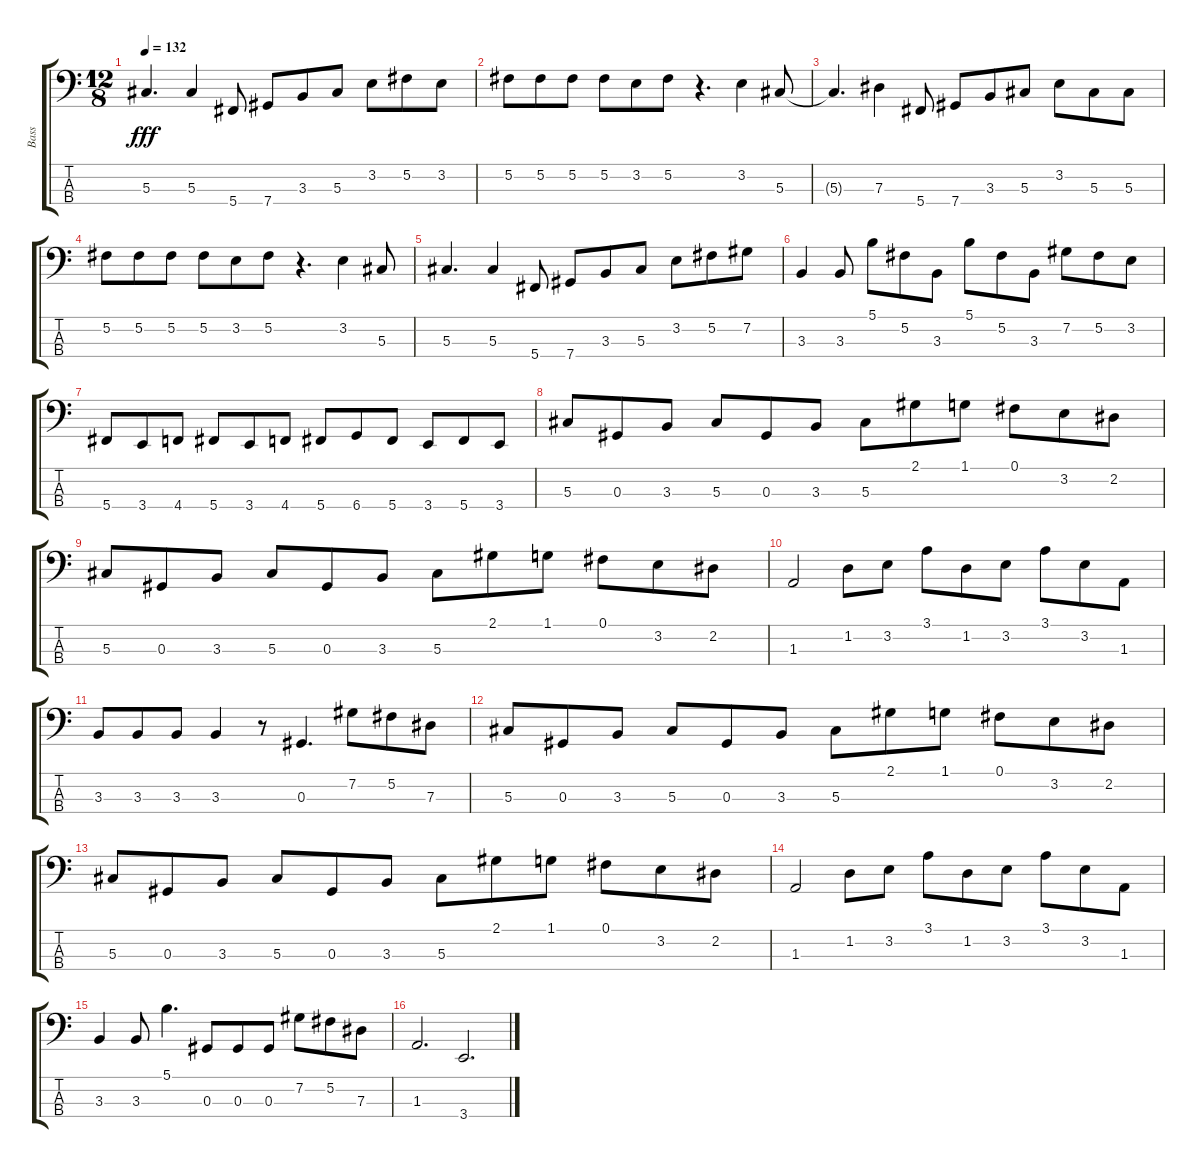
\track ("Bass" "Bass") {instrument electricbassfinger}
\staff {score tabs}
\tuning (Gb2 Db2 Ab1 Db1) {hide}
\ts (12 8)
\tempo 132
\clef f4
\ks c
5.3{t}.4{d dy fff} 5.3.4 5.4.8 7.4.8 3.3.8 5.3.8 3.2.8 5.2.8 3.2.8 |
5.2.8 5.2.8 5.2.8 5.2.8 3.2.8 5.2.8 r.4{d} 3.2.4 5.3.8 |
5.3{t}.4{d} 7.3.4 5.4.8 7.4.8 3.3.8 5.3.8 3.2.8 5.3.8 5.3.8 |
5.2.8 5.2.8 5.2.8 5.2.8 3.2.8 5.2.8 r.4{d} 3.2.4 5.3.8 |
5.3.4{d} 5.3.4 5.4.8 7.4.8 3.3.8 5.3.8 3.2.8 5.2.8 7.2.8 |
3.3.4 3.3.8 5.1.8 5.2.8 3.3.8 5.1.8 5.2.8 3.3.8 7.2.8 5.2.8 3.2.8 |
5.4.8 3.4.8 4.4.8 5.4.8 3.4.8 4.4.8 5.4.8 6.4.8 5.4.8 3.4.8 5.4.8 3.4.8 |
5.3.8 0.3.8 3.3.8 5.3.8 0.3.8 3.3.8 5.3.8 2.1.8 1.1.8 0.1.8 3.2.8 2.2.8 |
5.3.8 0.3.8 3.3.8 5.3.8 0.3.8 3.3.8 5.3.8 2.1.8 1.1.8 0.1.8 3.2.8 2.2.8 |
1.3.2 1.2.8 3.2.8 3.1.8 1.2.8 3.2.8 3.1.8 3.2.8 1.3.8 |
3.3.8 3.3.8 3.3.8 3.3.4 r.8 0.3.4{d} 7.2.8 5.2.8 7.3.8 |
5.3.8 0.3.8 3.3.8 5.3.8 0.3.8 3.3.8 5.3.8 2.1.8 1.1.8 0.1.8 3.2.8 2.2.8 |
5.3.8 0.3.8 3.3.8 5.3.8 0.3.8 3.3.8 5.3.8 2.1.8 1.1.8 0.1.8 3.2.8 2.2.8 |
1.3.2 1.2.8 3.2.8 3.1.8 1.2.8 3.2.8 3.1.8 3.2.8 1.3.8 |
3.3.4 3.3.8 5.1.4{d} 0.3.8 0.3.8 0.3.8 7.2.8 5.2.8 7.3.8 |
1.3.2{d} 3.4.2{d}
